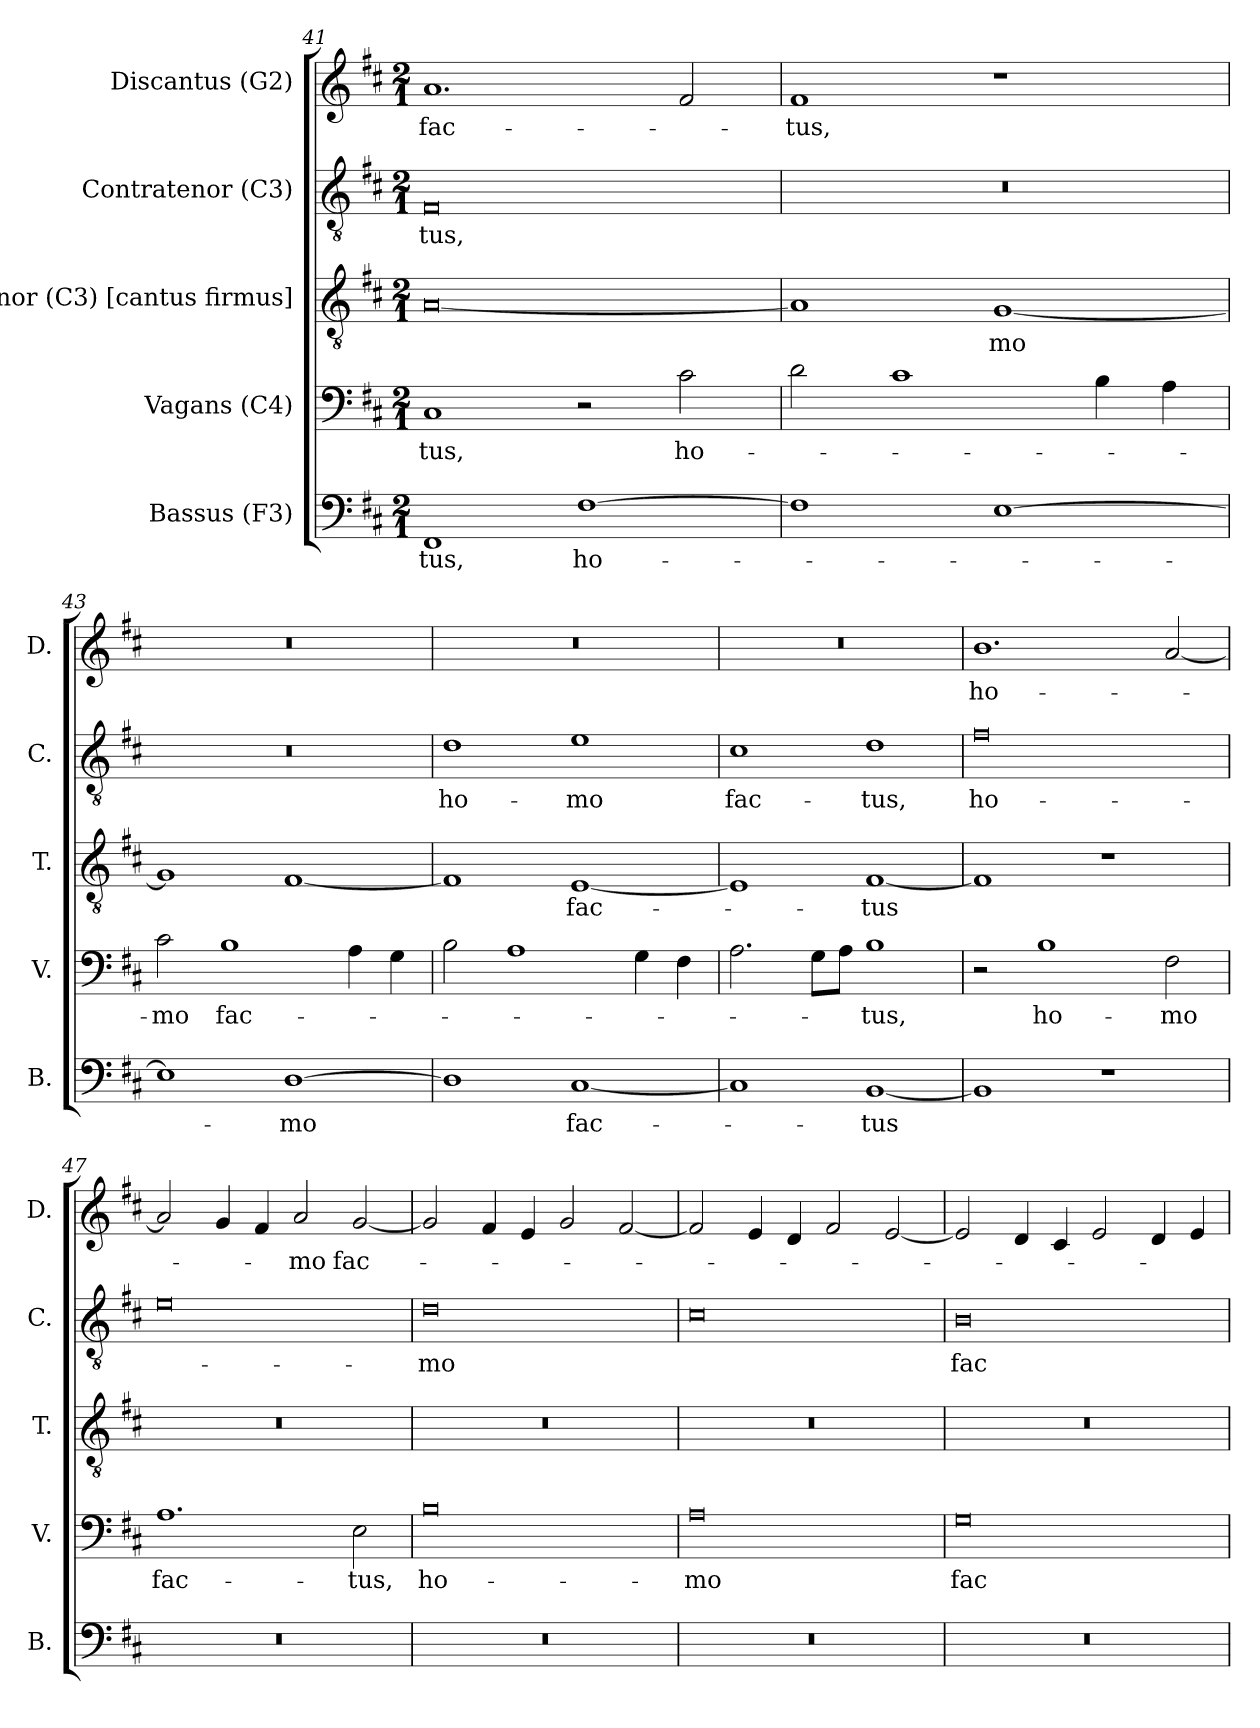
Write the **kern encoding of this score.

**kern	**text	**kern	**text	**kern	**text	**kern	**text	**kern	**text
*part5	*part5	*part4	*part4	*part3	*part3	*part2	*part2	*part1	*part1
*staff5	*staff5	*staff4	*staff4	*staff3	*staff3	*staff2	*staff2	*staff1	*staff1
*I"Bassus (F3)	*	*I"Vagans (C4)	*	*I"Tenor (C3) [cantus firmus]	*	*I"Contratenor (C3)	*	*I"Discantus (G2)	*
*I'B.	*	*I'V.	*	*I'T.	*	*I'C.	*	*I'D.	*
!!LO:PB:g=z
*clefF4	*	*clefF4	*	*clefGv2	*	*clefGv2	*	*clefG2	*
*	*	*ITrd7c12	*	*ITrd7c12	*	*	*	*	*
*k[f#c#]	*	*k[f#c#]	*	*k[f#c#]	*	*k[f#c#]	*	*k[f#c#]	*
*D:	*	*D:	*	*D:	*	*D:	*	*D:	*
*M2/1	*	*M2/1	*	*M2/1	*	*M2/1	*	*M2/1	*
=41	=41	=41	=41	=41	=41	=41	=41	=41	=41
!	!LO:LY:b:color=#000000	!	!	!	!	!	!	!	!
!	!	!	!LO:LY:b:color=#000000	!	!	!	!	!	!
!	!	!	!	!	!	!	!LO:LY:b:color=#000000	!	!
!	!	!	!	!	!	!	!	!	!LO:LY:b:color=#000000
1FF#i	-tus,	1CC#i	-tus,	[0AAi	.	0F#i	-tus,	1.ai	fac-
!	!LO:LY:b:color=#000000	!	!	!	!	!	!	!	!
[1F#i	ho-	2r	.	.	.	.	.	.	.
!	!	!	!LO:LY:b:color=#000000	!	!	!	!	!	!
.	.	2C#i\	ho-	.	.	.	.	2f#i/	.
=42	=42	=42	=42	=42	=42	=42	=42	=42	=42
!	!	!	!	!	!	!LO:N:vis=1	!	!	!
!	!	!	!	!	!	!	!	!	!LO:LY:b:color=#000000
1F#i]	.	2Di\	.	1AAi]	.	0r	.	1f#i	-tus,
.	.	1C#i	.	.	.	.	.	.	.
!	!	!	!	!	!LO:LY:b:color=#000000	!	!	!	!
[1Ei	.	.	.	[1GGi	-mo	.	.	1r	.
.	.	4BBi\	.	.	.	.	.	.	.
.	.	4AAi\	.	.	.	.	.	.	.
=43	=43	=43	=43	=43	=43	=43	=43	=43	=43
!	!	!	!LO:LY:b:color=#000000	!	!	!LO:N:vis=1	!	!LO:N:vis=1	!
1Ei]	.	2C#i\	-mo	1GGi]	.	0r	.	0r	.
!	!	!	!LO:LY:b:color=#000000	!	!	!	!	!	!
.	.	1BBi	fac-	.	.	.	.	.	.
!	!LO:LY:b:color=#000000	!	!	!	!	!	!	!	!
[1Di	-mo	.	.	[1FF#i	.	.	.	.	.
.	.	4AAi\	.	.	.	.	.	.	.
.	.	4GGi\	.	.	.	.	.	.	.
=44	=44	=44	=44	=44	=44	=44	=44	=44	=44
!	!	!	!	!	!	!	!LO:LY:b:color=#000000	!LO:N:vis=1	!
1Di]	.	2BBi\	.	1FF#i]	.	1di	ho-	0r	.
.	.	1AAi	.	.	.	.	.	.	.
!	!LO:LY:b:color=#000000	!	!	!	!	!	!	!	!
!	!	!	!	!	!LO:LY:b:color=#000000	!	!	!	!
!	!	!	!	!	!	!	!LO:LY:b:color=#000000	!	!
[1C#i	fac-	.	.	[1EEi	fac-	1ei	-mo	.	.
.	.	4GGi\	.	.	.	.	.	.	.
.	.	4FF#i\	.	.	.	.	.	.	.
=45	=45	=45	=45	=45	=45	=45	=45	=45	=45
!	!	!	!	!	!	!	!LO:LY:b:color=#000000	!LO:N:vis=1	!
1C#i]	.	2.AAi\	.	1EEi]	.	1c#i	fac-	0r	.
.	.	8GGi\L	.	.	.	.	.	.	.
.	.	8AAi\J	.	.	.	.	.	.	.
!	!LO:LY:b:color=#000000	!	!	!	!	!	!	!	!
!	!	!	!LO:LY:b:color=#000000	!	!	!	!	!	!
!	!	!	!	!	!LO:LY:b:color=#000000	!	!	!	!
!	!	!	!	!	!	!	!LO:LY:b:color=#000000	!	!
[1BBi	-tus	1BBi	-tus,	[1FF#i	-tus	1di	-tus,	.	.
!!LO:LB:g=z
=46	=46	=46	=46	=46	=46	=46	=46	=46	=46
!	!	!	!	!	!	!	!LO:LY:b:color=#000000	!	!
!	!	!	!	!	!	!	!	!	!LO:LY:b:color=#000000
1BBi]	.	2r	.	1FF#i]	.	0f#i	ho-	1.bi	ho-
!	!	!	!LO:LY:b:color=#000000	!	!	!	!	!	!
.	.	1BBi	ho-	.	.	.	.	.	.
1r	.	.	.	1r	.	.	.	.	.
!	!	!	!LO:LY:b:color=#000000	!	!	!	!	!	!
.	.	2FF#i\	-mo	.	.	.	.	[2ai/	.
=47	=47	=47	=47	=47	=47	=47	=47	=47	=47
!LO:N:vis=1	!	!	!	!	!	!	!	!	!
!	!	!	!LO:LY:b:color=#000000	!LO:N:vis=1	!	!	!	!	!
0r	.	1.AAi	fac-	0r	.	0ei	.	2ai/]	.
.	.	.	.	.	.	.	.	4gi/	.
.	.	.	.	.	.	.	.	4f#i/	.
!	!	!	!	!	!	!	!	!	!LO:LY:b:color=#000000
.	.	.	.	.	.	.	.	2ai/	-mo
!	!	!	!LO:LY:b:color=#000000	!	!	!	!	!	!
!	!	!	!	!	!	!	!	!	!LO:LY:b:color=#000000
.	.	2EEi\	-tus,	.	.	.	.	[2gi/	fac-
=48	=48	=48	=48	=48	=48	=48	=48	=48	=48
!LO:N:vis=1	!	!	!	!	!	!	!	!	!
!	!	!	!LO:LY:b:color=#000000	!LO:N:vis=1	!	!	!	!	!
!	!	!	!	!	!	!	!LO:LY:b:color=#000000	!	!
0r	.	0BBi	ho-	0r	.	0di	-mo	2gi/]	.
.	.	.	.	.	.	.	.	4f#i/	.
.	.	.	.	.	.	.	.	4ei/	.
.	.	.	.	.	.	.	.	2gi/	.
.	.	.	.	.	.	.	.	[2f#i/	.
=49	=49	=49	=49	=49	=49	=49	=49	=49	=49
!LO:N:vis=1	!	!	!	!	!	!	!	!	!
!	!	!	!LO:LY:b:color=#000000	!LO:N:vis=1	!	!	!	!	!
0r	.	0AAi	-mo	0r	.	0c#i	.	2f#i/]	.
.	.	.	.	.	.	.	.	4ei/	.
.	.	.	.	.	.	.	.	4di/	.
.	.	.	.	.	.	.	.	2f#i/	.
.	.	.	.	.	.	.	.	[2ei/	.
!!LO:LB:g=z
=50	=50	=50	=50	=50	=50	=50	=50	=50	=50
!LO:N:vis=1	!	!	!	!	!	!	!	!	!
!	!	!	!LO:LY:b:color=#000000	!LO:N:vis=1	!	!	!	!	!
!	!	!	!	!	!	!	!LO:LY:b:color=#000000	!	!
0r	.	0GGi	fac-	0r	.	0Bi	fac-	2ei/]	.
.	.	.	.	.	.	.	.	4di/	.
.	.	.	.	.	.	.	.	4c#i/	.
.	.	.	.	.	.	.	.	2ei/	.
.	.	.	.	.	.	.	.	4di/	.
.	.	.	.	.	.	.	.	4ei/	.
=	=	=	=	=	=	=	=	=	=
*-	*-	*-	*-	*-	*-	*-	*-	*-	*-
